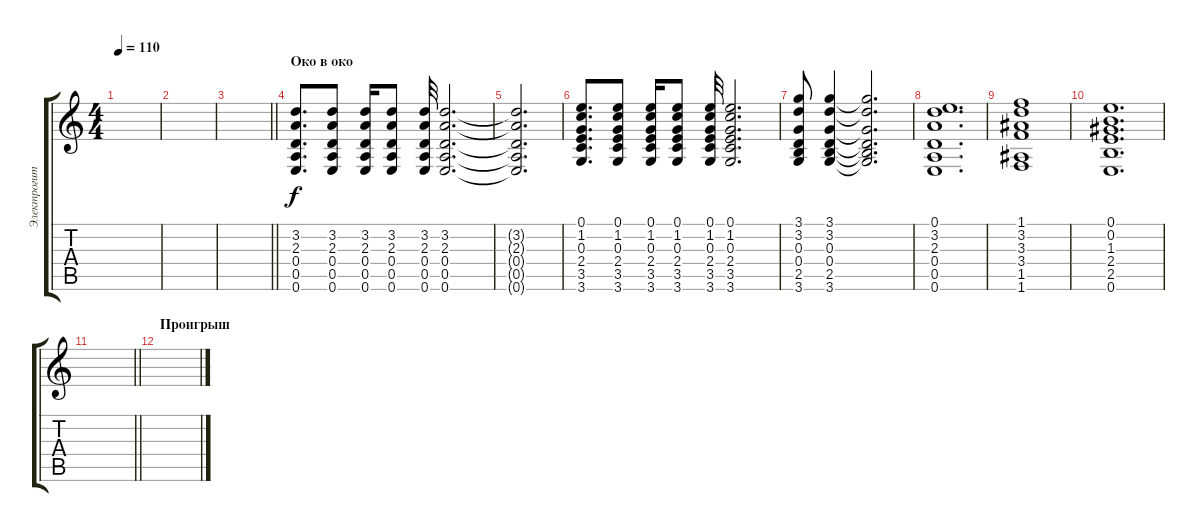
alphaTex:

\track ("Электрогитара (Вит Бастраков)" "Электрогит") {instrument distortionguitar}
\staff {score tabs}
\tuning (E4 B3 G3 D3 A2 E2) {hide}
\ts (4 4)
\tempo 110
\clef g2
\ks c
|
|
\barLineRight lightlight
|
\section ("" "Око в око")
(3.2 2.3 0.4 0.5 0.6).8{d} (3.2 2.3 0.4 0.5 0.6).8 (3.2 2.3 0.4 0.5 0.6).16 (3.2 2.3 0.4 0.5 0.6).8 (3.2 2.3 0.4 0.5 0.6).32 (3.2 2.3 0.4 0.5 0.6).2{d} |
(3.2{t} 2.3{t} 0.4{t} 0.5{t} 0.6{t}).2{d} |
(0.1 1.2 0.3 2.4 3.5 3.6).8{d} (0.1 1.2 0.3 2.4 3.5 3.6).8 (0.1 1.2 0.3 2.4 3.5 3.6).16 (0.1 1.2 0.3 2.4 3.5 3.6).8 (0.1 1.2 0.3 2.4 3.5 3.6).32 (0.1 1.2 0.3 2.4 3.5 3.6).2{d} |
(3.1 3.2 0.3 0.4 2.5 3.6).8 (3.1 3.2 0.3 0.4 2.5 3.6).4 (3.1{t} 3.2{t} 0.3{t} 0.4{t} 2.5{t} 3.6{t}).2{d} |
(0.1 3.2 2.3 0.4 0.5 0.6).1{d} |
(1.1 3.2 3.3 3.4 1.5 1.6).1 |
(0.1 0.2 1.3 2.4 2.5 0.6).1{d} |
\barLineRight lightlight
|
\section ("" "Проигрыш")
